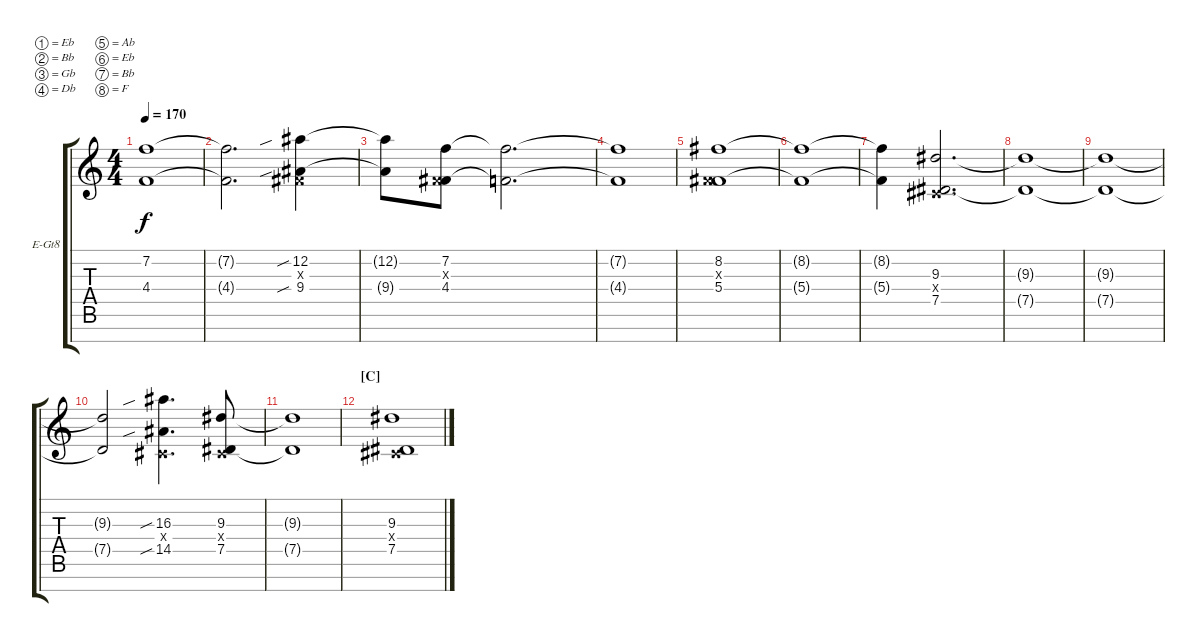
\defaultSystemsLayout 4
\bracketExtendMode groupsimilarinstruments
\firstSystemTrackNameOrientation horizontal
\otherSystemsTrackNameOrientation horizontal
\track ("Lead" "E-Gt8") {instrument distortionguitar}
\staff {score tabs}
\tuning (Eb4 Bb3 Gb3 Db3 Ab2 Eb2 Bb1 F1)
\ts (4 4)
\tempo 170
\clef g2
\ks c
(4.4{t} 7.2{t}).1{dy f} |
(7.2{t} 4.4{t}).2{d} (12.2{sib} 9.4{sib} 0.3{x}).4 |
(12.2{t} 9.4{t}).8 (4.4 7.2 0.3{x}).8 (7.2{t} 4.4{t}).2{d} |
(4.4{t} 7.2{t}).1 |
(8.2 5.4 0.3{x}).1 |
(8.2{t} 5.4{t}).1 |
(8.2{t} 5.4{t}).4 (7.5 9.3 0.4{x}).2{d} |
(7.5{t} 9.3{t}).1 |
(9.3{t} 7.5{t}).1 |
(7.5{t} 9.3{t}).2 (16.3{sib} 14.5{sib} 0.4{x}).4{d} (7.5 9.3 0.4{x}).8 |
(9.3{t} 7.5{t}).1 |
\section ("C" "")
(9.3 7.5 0.4{x}).1
